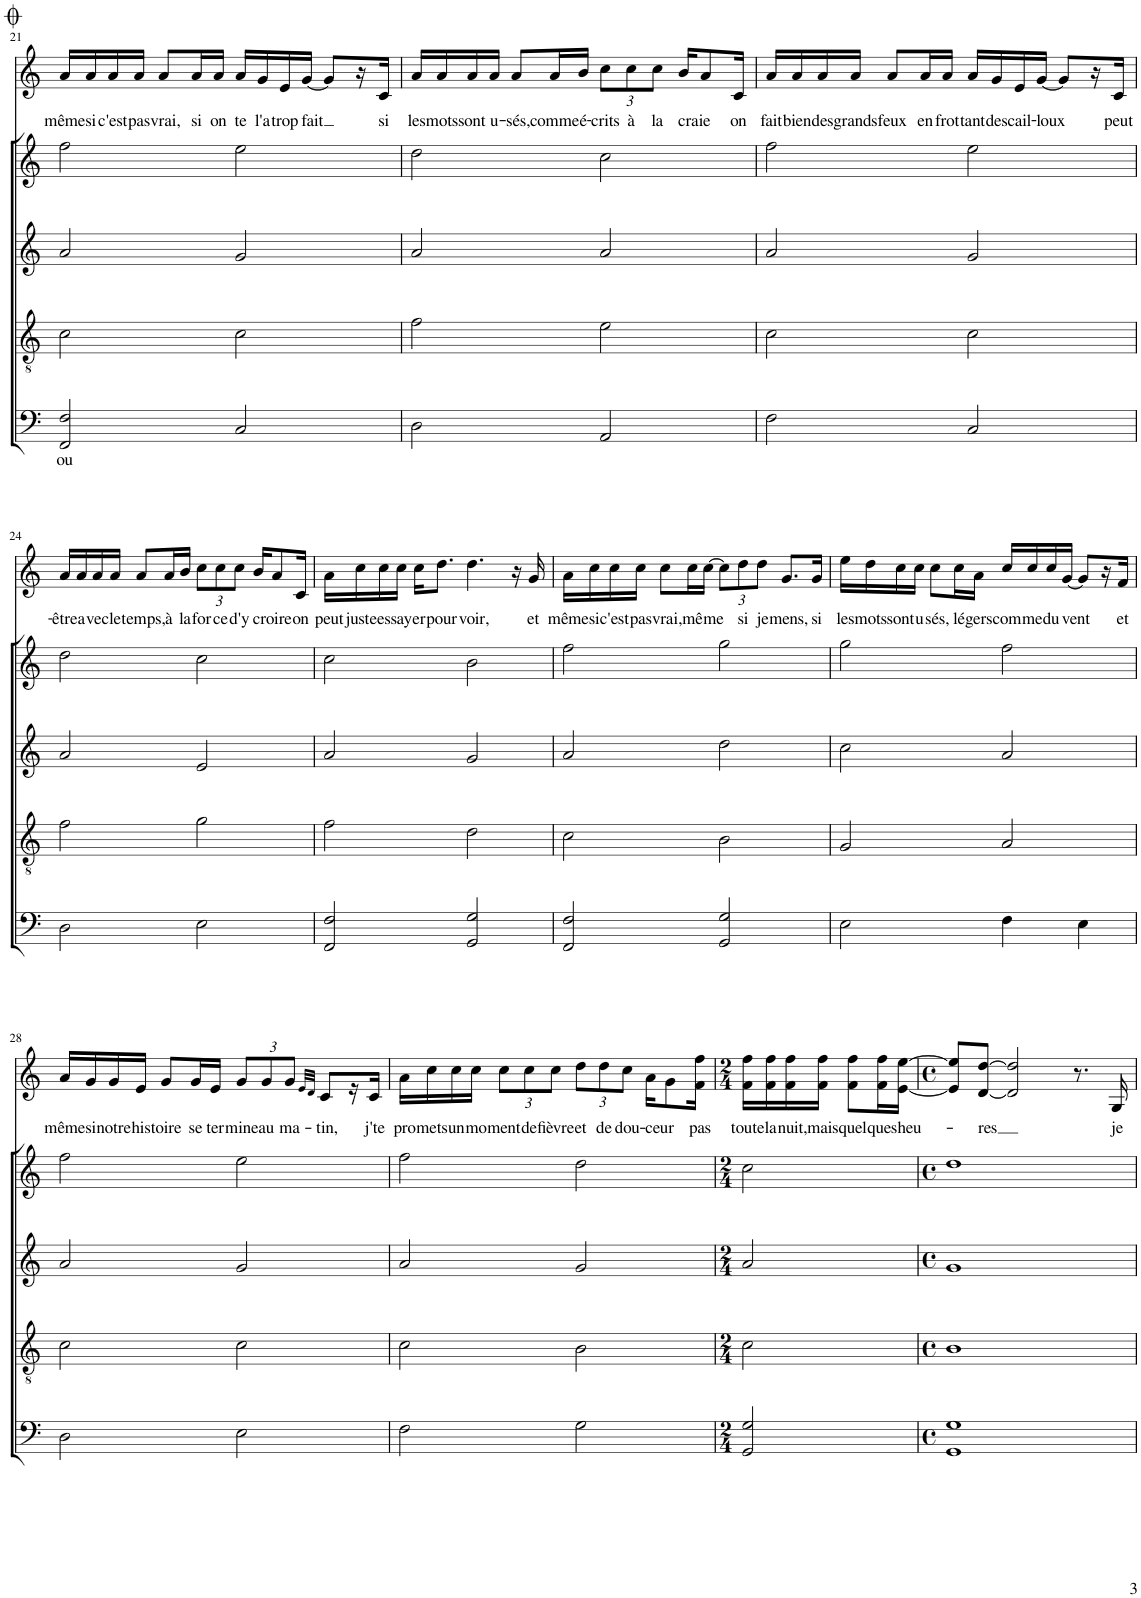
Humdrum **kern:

**kern	**text	**kern	**kern	**kern	**kern	**text
*part5	*part5	*part4	*part3	*part2	*part1	*part1
*staff5	*staff5	*staff4	*staff3	*staff2	*staff1	*staff1
*I"Baryton	*	*I"Ténor	*I"Alto	*I"Soprano	*I"Voix	*
!!LO:PB:g=z
*clefF4	*	*clefGv2	*clefG2	*clefG2	*clefG2	*
*k[]	*	*k[]	*k[]	*k[]	*k[]	*
*M4/4	*	*M4/4	*M4/4	*M4/4	*M4/4	*
*met(c)	*	*met(c)	*met(c)	*met(c)	*met(c)	*
=21	=21	=21	=21	=21	=21	=21
!	!LO:LY:b	!	!	!	!	!LO:LY:b
2FF/ 2F/	ou	2c\	2a/	2ff\	16a/LL	même
!	!	!	!	!	!	!LO:LY:b
.	.	.	.	.	16a/	si
!	!	!	!	!	!	!LO:LY:b
.	.	.	.	.	16a/	c'est
!	!	!	!	!	!	!LO:LY:b
.	.	.	.	.	16a/JJ	pas
!	!	!	!	!	!	!LO:LY:b
.	.	.	.	.	8a/L	vrai,
!	!	!	!	!	!	!LO:LY:b
.	.	.	.	.	16a/L	si
!	!	!	!	!	!	!LO:LY:b
.	.	.	.	.	16a/JJ	on
!	!	!	!	!	!	!LO:LY:b
2C/	.	2c\	2g/	2ee\	16a/LL	te
!	!	!	!	!	!	!LO:LY:b
.	.	.	.	.	16g/	l'a
!	!	!	!	!	!	!LO:LY:b
.	.	.	.	.	16e/	trop
!	!	!	!	!	!	!LO:LY:b
.	.	.	.	.	[16g/JJ	fait
.	.	.	.	.	8g/L]	.
.	.	.	.	.	16r	.
!	!	!	!	!	!	!LO:LY:b
.	.	.	.	.	16c/JJ	si
=22	=22	=22	=22	=22	=22	=22
!	!	!	!	!	!	!LO:LY:b
2D\	.	2f\	2a/	2dd\	16a/LL	les
!	!	!	!	!	!	!LO:LY:b
.	.	.	.	.	16a/	mots
!	!	!	!	!	!	!LO:LY:b
.	.	.	.	.	16a/	sont
!	!	!	!	!	!	!LO:LY:b
.	.	.	.	.	16a/JJ	u-
!	!	!	!	!	!	!LO:LY:b
.	.	.	.	.	8a/L	-sés,
!	!	!	!	!	!	!LO:LY:b
.	.	.	.	.	16a/L	comme
!	!	!	!	!	!	!LO:LY:b
.	.	.	.	.	16b/JJ	é-
*	*	*	*	*	*Xbrackettup	*
!	!	!	!	!	!	!LO:LY:b
2AA/	.	2e\	2a/	2cc\	12cc\L	-crits
!	!	!	!	!	!	!LO:LY:b
.	.	.	.	.	12cc\	à
!	!	!	!	!	!	!LO:LY:b
.	.	.	.	.	12cc\J	la
!	!	!	!	!	!	!LO:LY:b
.	.	.	.	.	16b/KL	craie
.	.	.	.	.	8a/	.
!	!	!	!	!	!	!LO:LY:b
.	.	.	.	.	16c/Jk	on
=23	=23	=23	=23	=23	=23	=23
!	!	!	!	!	!	!LO:LY:b
2F\	.	2c\	2a/	2ff\	16a/LL	fait
!	!	!	!	!	!	!LO:LY:b
.	.	.	.	.	16a/	bien
!	!	!	!	!	!	!LO:LY:b
.	.	.	.	.	16a/	des
!	!	!	!	!	!	!LO:LY:b
.	.	.	.	.	16a/JJ	grands
!	!	!	!	!	!	!LO:LY:b
.	.	.	.	.	8a/L	feux
!	!	!	!	!	!	!LO:LY:b
.	.	.	.	.	16a/L	en
!	!	!	!	!	!	!LO:LY:b
.	.	.	.	.	16a/JJ	frot-
!	!	!	!	!	!	!LO:LY:b
2C/	.	2c\	2g/	2ee\	16a/LL	-tant
!	!	!	!	!	!	!LO:LY:b
.	.	.	.	.	16g/	des
!	!	!	!	!	!	!LO:LY:b
.	.	.	.	.	16e/	cail-
!	!	!	!	!	!	!LO:LY:b
.	.	.	.	.	[16g/JJ	-loux
.	.	.	.	.	8g/L]	.
.	.	.	.	.	16r	.
!	!	!	!	!	!	!LO:LY:b
.	.	.	.	.	16c/JJ	peut-
!!LO:LB:g=z
=24	=24	=24	=24	=24	=24	=24
!	!	!	!	!	!	!LO:LY:b
2D\	.	2f\	2a/	2dd\	16a/LL	-être
!	!	!	!	!	!	!LO:LY:b
.	.	.	.	.	16a/	a-
!	!	!	!	!	!	!LO:LY:b
.	.	.	.	.	16a/	-vec
!	!	!	!	!	!	!LO:LY:b
.	.	.	.	.	16a/JJ	le
!	!	!	!	!	!	!LO:LY:b
.	.	.	.	.	8a/L	temps,
!	!	!	!	!	!	!LO:LY:b
.	.	.	.	.	16a/L	à
!	!	!	!	!	!	!LO:LY:b
.	.	.	.	.	16b/JJ	la
!	!	!	!	!	!	!LO:LY:b
2E\	.	2g\	2e/	2cc\	12cc\L	for-
!	!	!	!	!	!	!LO:LY:b
.	.	.	.	.	12cc\	-ce
!	!	!	!	!	!	!LO:LY:b
.	.	.	.	.	12cc\J	d'y
!	!	!	!	!	!	!LO:LY:b
.	.	.	.	.	16b/KL	croire
.	.	.	.	.	8a/	.
!	!	!	!	!	!	!LO:LY:b
.	.	.	.	.	16c/Jk	on
=25	=25	=25	=25	=25	=25	=25
!	!	!	!	!	!	!LO:LY:b
2FF/ 2F/	.	2f\	2a/	2cc\	16a\LL	peut
!	!	!	!	!	!	!LO:LY:b
.	.	.	.	.	16cc\	juste
!	!	!	!	!	!	!LO:LY:b
.	.	.	.	.	16cc\	es-
!	!	!	!	!	!	!LO:LY:b
.	.	.	.	.	16cc\JJ	-say-
!	!	!	!	!	!	!LO:LY:b
.	.	.	.	.	16cc\KL	-er
!	!	!	!	!	!	!LO:LY:b
.	.	.	.	.	8.dd\J	pour
!	!	!	!	!	!	!LO:LY:b
2GG/ 2G/	.	2d\	2g/	2b\	4.dd\	voir,
.	.	.	.	.	16r	.
!	!	!	!	!	!	!LO:LY:b
.	.	.	.	.	16g/	et
=26	=26	=26	=26	=26	=26	=26
!	!	!	!	!	!	!LO:LY:b
2FF/ 2F/	.	2c\	2a/	2ff\	16a\LL	même
!	!	!	!	!	!	!LO:LY:b
.	.	.	.	.	16cc\	si
!	!	!	!	!	!	!LO:LY:b
.	.	.	.	.	16cc\	c'est
!	!	!	!	!	!	!LO:LY:b
.	.	.	.	.	16cc\JJ	pas
!	!	!	!	!	!	!LO:LY:b
.	.	.	.	.	8cc\L	vrai,
!	!	!	!	!	!	!LO:LY:b
.	.	.	.	.	16cc\L	mê-
!	!	!	!	!	!	!LO:LY:b
.	.	.	.	.	[16cc\JJ	-me
2GG/ 2G/	.	2B\	2dd\	2gg\	12cc\L]	.
!	!	!	!	!	!	!LO:LY:b
.	.	.	.	.	12dd\	si
!	!	!	!	!	!	!LO:LY:b
.	.	.	.	.	12dd\J	je
!	!	!	!	!	!	!LO:LY:b
.	.	.	.	.	8.g/L	mens,
!	!	!	!	!	!	!LO:LY:b
.	.	.	.	.	16g/Jk	si
=27	=27	=27	=27	=27	=27	=27
!	!	!	!	!	!	!LO:LY:b
2E\	.	2G/	2cc\	2gg\	16ee\LL	les
!	!	!	!	!	!	!LO:LY:b
.	.	.	.	.	16dd\	mots
!	!	!	!	!	!	!LO:LY:b
.	.	.	.	.	16cc\	sont
!	!	!	!	!	!	!LO:LY:b
.	.	.	.	.	16cc\JJ	u-
!	!	!	!	!	!	!LO:LY:b
.	.	.	.	.	8cc\L	-sés,
!	!	!	!	!	!	!LO:LY:b
.	.	.	.	.	16cc\L	lé-
!	!	!	!	!	!	!LO:LY:b
.	.	.	.	.	16a\JJ	-gers
!	!	!	!	!	!	!LO:LY:b
4F\	.	2A/	2a/	2ff\	16cc/LL	com-
!	!	!	!	!	!	!LO:LY:b
.	.	.	.	.	16cc/	-me
!	!	!	!	!	!	!LO:LY:b
.	.	.	.	.	16cc/	du
!	!	!	!	!	!	!LO:LY:b
.	.	.	.	.	[16g/JJ	vent
4E\	.	.	.	.	8g/L]	.
.	.	.	.	.	16r	.
!	!	!	!	!	!	!LO:LY:b
.	.	.	.	.	16f/JJ	et
!!LO:LB:g=z
=28	=28	=28	=28	=28	=28	=28
!	!	!	!	!	!	!LO:LY:b
2D\	.	2c\	2a/	2ff\	16a/LL	même
!	!	!	!	!	!	!LO:LY:b
.	.	.	.	.	16g/	si
!	!	!	!	!	!	!LO:LY:b
.	.	.	.	.	16g/	notre
!	!	!	!	!	!	!LO:LY:b
.	.	.	.	.	16e/JJ	his-
!	!	!	!	!	!	!LO:LY:b
.	.	.	.	.	8g/L	-toire
!	!	!	!	!	!	!LO:LY:b
.	.	.	.	.	16g/L	se
!	!	!	!	!	!	!LO:LY:b
.	.	.	.	.	16e/JJ	ter-
!	!	!	!	!	!	!LO:LY:b
2E\	.	2c\	2g/	2ee\	12g/L	-mine
!	!	!	!	!	!	!LO:LY:b
.	.	.	.	.	12g/	au
!	!	!	!	!	!	!LO:LY:b
.	.	.	.	.	12g/J	ma-
.	.	.	.	.	32qe/LLL	.
.	.	.	.	.	32qd/JJJ	.
!	!	!	!	!	!	!LO:LY:b
.	.	.	.	.	8c/L	-tin,
.	.	.	.	.	16r	.
!	!	!	!	!	!	!LO:LY:b
.	.	.	.	.	16c/JJ	j'te
=29	=29	=29	=29	=29	=29	=29
!	!	!	!	!	!	!LO:LY:b
2F\	.	2c\	2a/	2ff\	16a\LL	pro-
!	!	!	!	!	!	!LO:LY:b
.	.	.	.	.	16cc\	-mets
!	!	!	!	!	!	!LO:LY:b
.	.	.	.	.	16cc\	un
!	!	!	!	!	!	!LO:LY:b
.	.	.	.	.	16cc\JJ	mo-
!	!	!	!	!	!	!LO:LY:b
.	.	.	.	.	12cc\L	-ment
!	!	!	!	!	!	!LO:LY:b
.	.	.	.	.	12cc\	de
!	!	!	!	!	!	!LO:LY:b
.	.	.	.	.	12cc\J	fièvre
!	!	!	!	!	!	!LO:LY:b
2G\	.	2B\	2g/	2dd\	12dd\L	et
!	!	!	!	!	!	!LO:LY:b
.	.	.	.	.	12dd\	de
!	!	!	!	!	!	!LO:LY:b
.	.	.	.	.	12cc\J	dou-
!	!	!	!	!	!	!LO:LY:b
.	.	.	.	.	16a\KL	-ceur
.	.	.	.	.	8g\	.
!	!	!	!	!	!	!LO:LY:b
.	.	.	.	.	16f\ 16ff\Jk	pas
=30	=30	=30	=30	=30	=30	=30
*M2/4	*	*M2/4	*M2/4	*M2/4	*M2/4	*
!	!	!	!	!	!	!LO:LY:b
2GG/ 2G/	.	2c\	2a/	2cc\	16f\ 16ff\LL	toute
!	!	!	!	!	!	!LO:LY:b
.	.	.	.	.	16f\ 16ff\	la
!	!	!	!	!	!	!LO:LY:b
.	.	.	.	.	16f\ 16ff\	nuit,
!	!	!	!	!	!	!LO:LY:b
.	.	.	.	.	16f\ 16ff\JJ	mais
!	!	!	!	!	!	!LO:LY:b
.	.	.	.	.	8f\ 8ff\L	quel-
!	!	!	!	!	!	!LO:LY:b
.	.	.	.	.	16f\ 16ff\L	-ques
!	!	!	!	!	!	!LO:LY:b
.	.	.	.	.	[16e\ [16ee\JJ	heu-
=31	=31	=31	=31	=31	=31	=31
*M4/4	*	*M4/4	*M4/4	*M4/4	*M4/4	*
*met(c)	*	*met(c)	*met(c)	*met(c)	*met(c)	*
1GG 1G	.	1B	1g	1dd	8e/] 8ee/]L	.
!	!	!	!	!	!	!LO:LY:b
.	.	.	.	.	[8d/ [8dd/J	-res
.	.	.	.	.	2d/] 2dd/]	.
.	.	.	.	.	8.r	.
!	!	!	!	!	!	!LO:LY:b
.	.	.	.	.	16G/	je
=	=	=	=	=	=	=
*-	*-	*-	*-	*-	*-	*-
